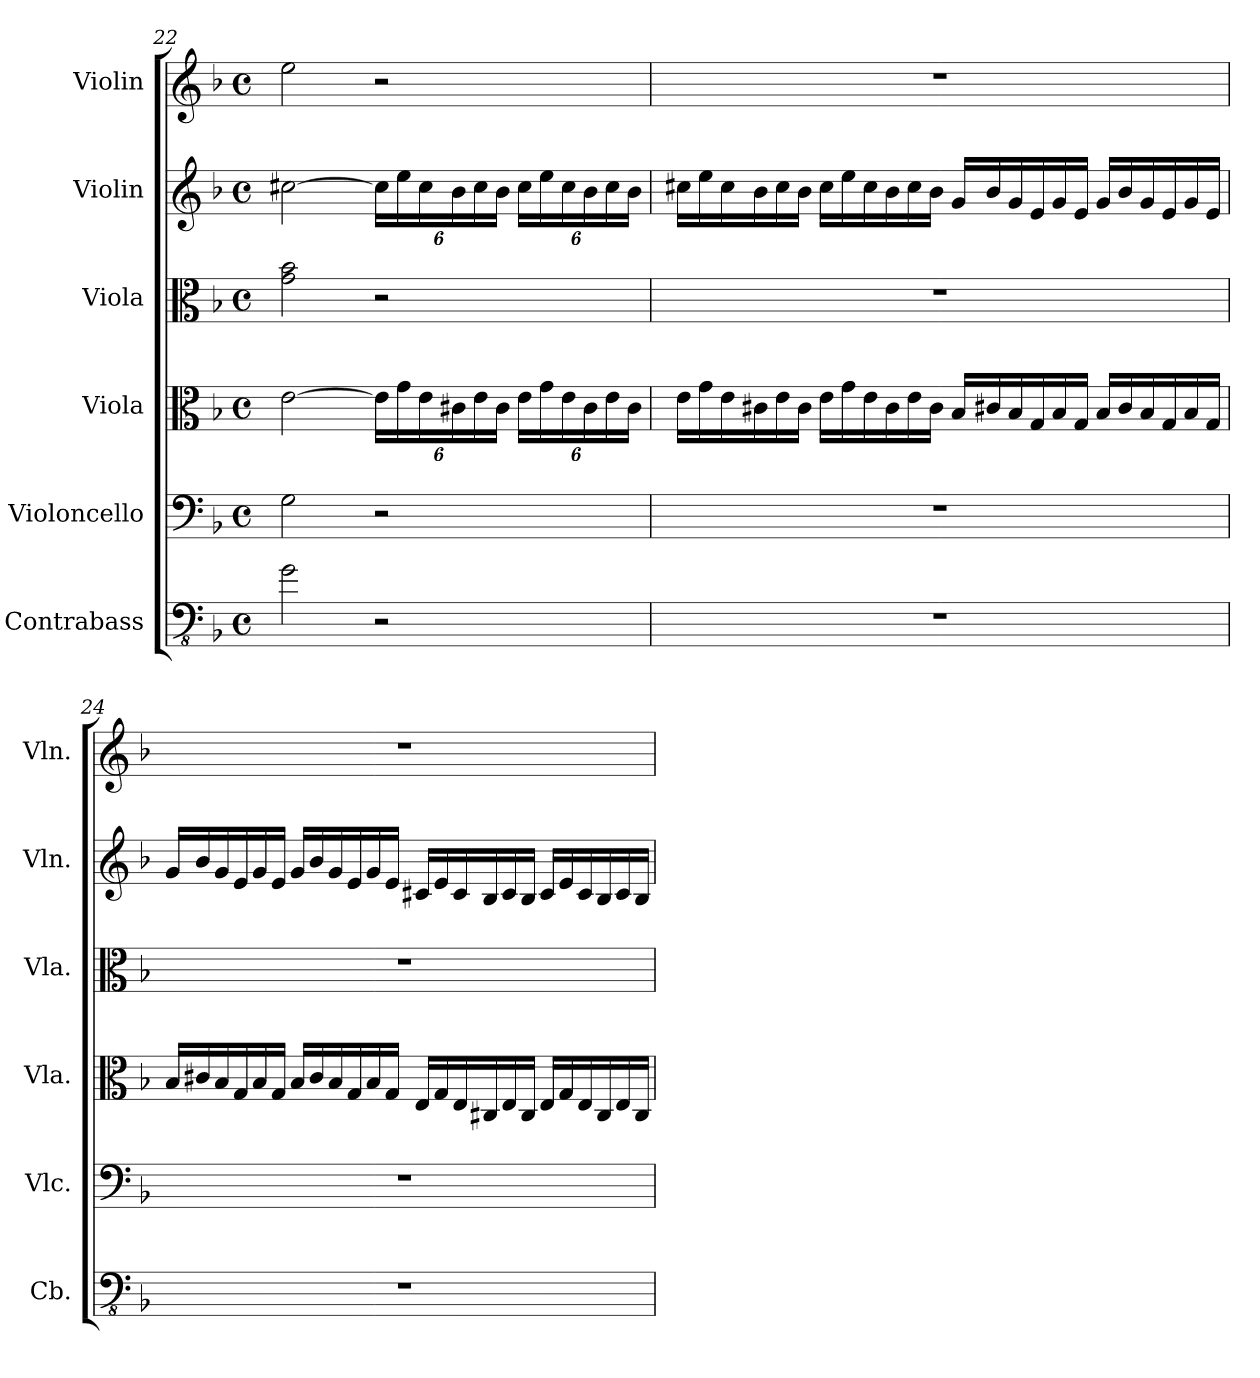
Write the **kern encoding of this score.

**kern	**kern	**kern	**kern	**kern	**kern
*part6	*part5	*part4	*part3	*part2	*part1
*staff6	*staff5	*staff4	*staff3	*staff2	*staff1
*I"Contrabass	*I"Violoncello	*I"Viola	*I"Viola	*I"Violin	*I"Violin
*I'Cb.	*I'Vlc.	*I'Vla.	*I'Vla.	*I'Vln.	*I'Vln.
*clefFv4	*clefF4	*clefC3	*clefC3	*clefG2	*clefG2
*ITrd7c12	*	*	*	*	*
*k[b-]	*k[b-]	*k[b-]	*k[b-]	*k[b-]	*k[b-]
*M4/4	*M4/4	*M4/4	*M4/4	*M4/4	*M4/4
*met(c)	*met(c)	*met(c)	*met(c)	*met(c)	*met(c)
=22	=22	=22	=22	=22	=22
2GG\	2G\	[2e\	2g\ 2b-\	[2cc#X\	2ee\
*	*	*Xbrackettup	*	*Xbrackettup	*
*	*	*	*	*	*MM72
2r	2r	24e\LL]	2r	24cc#\LL]	2r
.	.	24g\	.	24ee\	.
.	.	24e\	.	24cc#\	.
.	.	24c#X\	.	24b-\	.
.	.	24e\	.	24cc#\	.
.	.	24c#\JJ	.	24b-\JJ	.
.	.	24e\LL	.	24cc#\LL	.
.	.	24g\	.	24ee\	.
.	.	24e\	.	24cc#\	.
.	.	24c#\	.	24b-\	.
.	.	24e\	.	24cc#\	.
.	.	24c#\JJ	.	24b-\JJ	.
!!LO:LB:g=z
=23	=23	=23	=23	=23	=23
*	*	*Xtuplet	*	*Xtuplet	*
1r	1r	24e\LL	1r	24cc#X\LL	1r
.	.	24g\	.	24ee\	.
.	.	24e\	.	24cc#\	.
.	.	24c#X\	.	24b-\	.
.	.	24e\	.	24cc#\	.
.	.	24c#\JJ	.	24b-\JJ	.
.	.	24e\LL	.	24cc#\LL	.
.	.	24g\	.	24ee\	.
.	.	24e\	.	24cc#\	.
.	.	24c#\	.	24b-\	.
.	.	24e\	.	24cc#\	.
.	.	24c#\JJ	.	24b-\JJ	.
.	.	24B-/LL	.	24g/LL	.
.	.	24c#X/	.	24b-/	.
.	.	24B-/	.	24g/	.
.	.	24G/	.	24e/	.
.	.	24B-/	.	24g/	.
.	.	24G/JJ	.	24e/JJ	.
.	.	24B-/LL	.	24g/LL	.
.	.	24c#/	.	24b-/	.
.	.	24B-/	.	24g/	.
.	.	24G/	.	24e/	.
.	.	24B-/	.	24g/	.
.	.	24G/JJ	.	24e/JJ	.
!!LO:PB:g=z
=24	=24	=24	=24	=24	=24
1r	1r	24B-/LL	1r	24g/LL	1r
.	.	24c#X/	.	24b-/	.
.	.	24B-/	.	24g/	.
.	.	24G/	.	24e/	.
.	.	24B-/	.	24g/	.
.	.	24G/JJ	.	24e/JJ	.
.	.	24B-/LL	.	24g/LL	.
.	.	24c#/	.	24b-/	.
.	.	24B-/	.	24g/	.
.	.	24G/	.	24e/	.
.	.	24B-/	.	24g/	.
.	.	24G/JJ	.	24e/JJ	.
.	.	24E/LL	.	24c#X/LL	.
.	.	24G/	.	24e/	.
.	.	24E/	.	24c#/	.
.	.	24C#X/	.	24B-/	.
.	.	24E/	.	24c#/	.
.	.	24C#/JJ	.	24B-/JJ	.
.	.	24E/LL	.	24c#/LL	.
.	.	24G/	.	24e/	.
.	.	24E/	.	24c#/	.
.	.	24C#/	.	24B-/	.
.	.	24E/	.	24c#/	.
.	.	24C#/JJ	.	24B-/JJ	.
=	=	=	=	=	=
*-	*-	*-	*-	*-	*-
